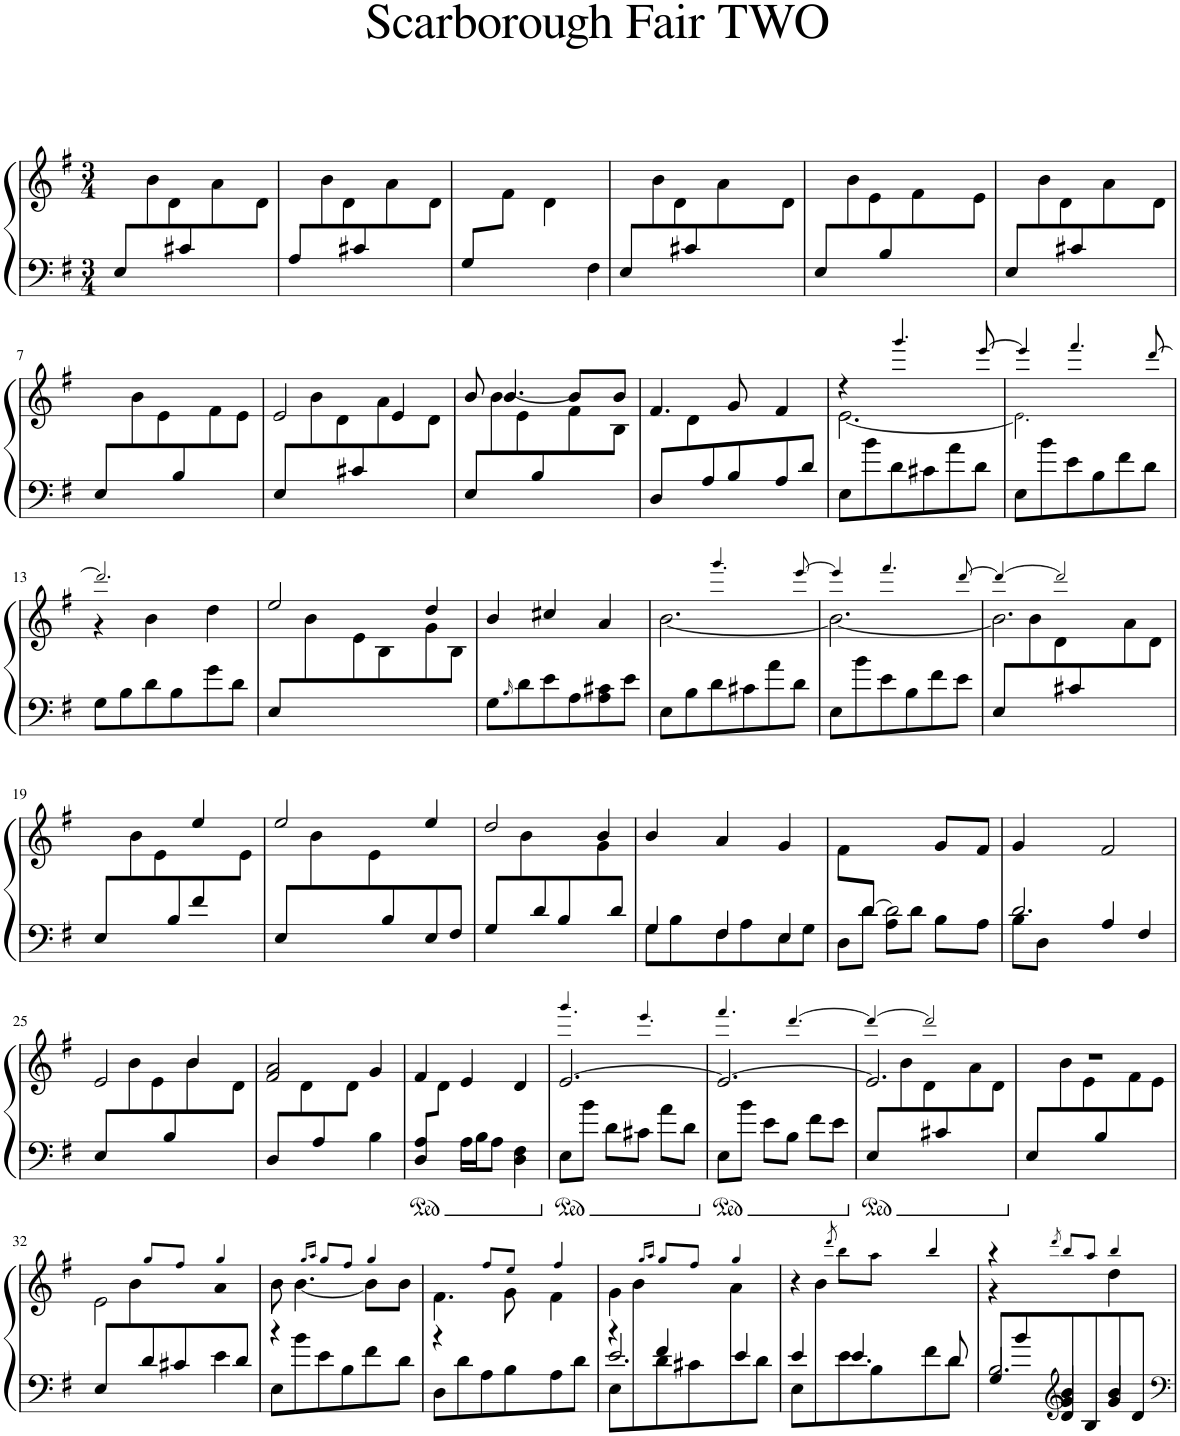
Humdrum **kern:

**kern	**kern
*part1	*part1
*staff2	*staff1
*I"Piano	*
*I'Pno.	*
*clefF4	*clefG2
*k[f#]	*k[f#]
*M3/4	*M3/4
=1	=1
*	*^
8E/L	2.ryy	8ryy
4ryy	.	8b\
.	.	8d\
8c#X/	.	8ryy
4ryy	.	8a\
.	.	8d\J
=2	=2	=2
8A/L	2.ryy	8ryy
4ryy	.	8b\
.	.	8d\
8c#X/	.	8ryy
4ryy	.	8a\
.	.	8d\J
=3	=3	=3
8G/L	2.ryy	8ryy
4.ryy	.	8f#\J
.	.	4d\
4F#\	.	4ryy
=4	=4	=4
8E/L	2.ryy	8ryy
4ryy	.	8b\
.	.	8d\
8c#X/	.	8ryy
4ryy	.	8a\
.	.	8d\J
=5	=5	=5
8E/L	2.ryy	8ryy
4ryy	.	8b\
.	.	8e\
8B/	.	8ryy
4ryy	.	8f#\
.	.	8e\J
=6	=6	=6
8E/L	2.ryy	8ryy
4ryy	.	8b\
.	.	8d\
8c#X/	.	8ryy
4ryy	.	8a\
.	.	8d\J
!!LO:LB:g=z	!!
=7	=7	=7
8E/L	2.ryy	8ryy
4ryy	.	8b\
.	.	8e\
8B/	.	8ryy
4ryy	.	8f#\
.	.	8e\J
=8	=8	=8
8E/L	2e/	8ryy
4ryy	.	8b\
.	.	8d\
8c#X/	.	8ryy
4ryy	4e/	8a\
.	.	8d\J
=9	=9	=9
8E/L	8b/	8ryy
4ryy	[4.b/	8b\
.	.	8e\
8B/	.	8ryy
4ryy	8b/L]	8f#\
.	8b/J	8B\J
=10	=10	=10
8D/L	4.f#/	8ryy
8ryy	.	8d\
8A/	.	2ryy
8B/	8g/	.
8A/	4f#/	.
8d/J	.	.
=11	=11	=11
8E\L	4r	[2.e\
8b\	.	.
8d\	4.ggg!/	.
8c#X\	.	.
8a\	.	.
8d\J	[8eee!/	.
=12	=12	=12
8E\L	4eee!/]	2.e!\]
8b\	.	.
8e\	4.fff#!/	.
8B\	.	.
8f#\	.	.
8d\J	[8ddd!/	.
!!LO:LB:g=z	!!
=13	=13	=13
8G\L	2.ddd!/]	4r
8B\	.	.
8d\	.	4b\
8B\	.	.
8g\	.	4dd\
8d\J	.	.
=14	=14	=14
8E/L	2ee/	8ryy
2ryy	.	8b\
.	.	8e\
.	.	8B\
.	4dd/	8g\
8ryy	.	8B\J
*	*v	*v
=15	=15
8G\L	4b/
16qB/	.
8d\	.
8e\	4cc#X/
8A\	.
8A\ 8c#X\	4a/
8e\J	.
=16	=16
*	*^
8E\L	[2.b\	4ryy
8B\	.	.
8d\	.	4.ggg!/
8c#X\	.	.
8a\	.	.
8d\J	.	[8eee!/
=17	=17	=17
8E\L	2.b\_	4eee!/]
8b\	.	.
8e\	.	4.fff#!/
8B\	.	.
8f#\	.	.
8e\J	.	[8ddd!/
=18	=18	=18
*	*	*^
8E/L	2.b\]	4ddd!/_	8ryy
4ryy	.	.	8b\
.	.	2ddd!/]	8d\
8c#X/	.	.	8ryy
4ryy	.	.	8a\
.	.	.	8d\J
*	*	*v	*v
!!LO:LB:g=z
=19	=19	=19
8E/L	2ryy	8ryy
4ryy	.	8b\
.	.	8e\
8B/	.	4ryy
8f#/	4ee/	.
8ryy	.	8e\J
=20	=20	=20
8E/L	2ee/	8ryy
4ryy	.	8b\
.	.	8e\
8B/	.	4.ryy
8E/	4ee/	.
8F#/J	.	.
=21	=21	=21
8G/L	2dd/	8ryy
8ryy	.	8b\
8d/	.	4ryy
8B/	.	.
8ryy	4b/	8g\
8d/J	.	8ryy
*	*v	*v
=22	=22
*^	*
8G\L	4G/	4b/
8B\	.	.
8F#\	4F#/	4a/
8A\	.	.
8E\	4E/	4g/
8G\J	.	.
=23	=23	=23
*	*	*^
8ryy	8D\L	2ryy	8f#\L
[8d/J	8d\J	.	2ryy
2d\]	8A\L	.	.
.	8d\J	.	.
.	8B\L	8g/L	.
.	8A\J	8f#/J	8ryy
=24	=24	=24	=24
8B\L	2.d/	4g/	2.ryy
8D\J	.	.	.
4A/	.	2f#/	.
4F#/	.	.	.
*v	*v	*	*
!!LO:LB:g=z	!!
=25	=25	=25
8E/L	2e/	8ryy
4ryy	.	8b\
.	.	8e\
8B/	.	8ryy
4ryy	4b/	8b\
.	.	8d\J
=26	=26	=26
8D/L	2f#/ 2a/	8ryy
8ryy	.	8d\
8A/	.	8ryy
8ryy	.	8d\J
4B\	4g/	4ryy
=27	=27	=27
8D/ 8A/L	4f#/	8ryy
8ryy	.	8d\J
16A\LL	4e/	2ryy
16B\J	.	.
8A\J	.	.
4D\ 4F#\	4d/	.
=28	=28	=28
8E\L	[2.e/	4.ggg!/
8b\J	.	.
8d\L	.	.
8c#X\J	.	4.eee!/
8a\L	.	.
8d\J	.	.
=29	=29	=29
8E\L	2.e/_	4.fff#!/
8b\J	.	.
8e\L	.	.
8B\J	.	[4.ddd!/
8f#\L	.	.
8e\J	.	.
*	*v	*v
=30	=30
*ped	*
*	*^
*	*	*^
8E/L	2.e/]	4ddd!/_	8ryy
4ryy	.	.	8b\
.	.	2ddd!/]	8d\
8c#X/	.	.	8ryy
4ryy	.	.	8a\
.	.	.	8d\J
*	*v	*v	*v
=31	=31
*	*Xped
*	*^
8E/L	2.r	8ryy
4ryy	.	8b\
.	.	8e\
8B/	.	8ryy
4ryy	.	8f#\
.	.	8e\J
!!LO:LB:g=z
=32	=32	=32
*^	*	*^
2ryy	8E/L	2e\	4ryy	8ryy
.	8ryy	.	.	8b\
.	8d/	.	8gg!/L	4ryy
.	8c#X/	.	8ff#!/J	.
4e\	8ryy	4ryy	4gg!/	8a
.	8d/J	.	.	8ryy
*v	*v	*	*	*
*	*	*v	*v
=33	=33	=33
8E\L	8b\	4r
8b\	[4.b\	.
.	.	16qgg/LL
.	.	16qaa/JJ
8e\	.	8gg!/L
8B\	.	8ff#!/J
8f#\	8b\L]	4gg!/
8d\J	8b\J	.
=34	=34	=34
8D\L	4.f#\	4r
8d\	.	.
8A\	.	8ff#!/L
8B\	8g\	8ee!/J
8A\	4f#\	4ff#!/
8d\J	.	.
=35	=35	=35
*^	*	*^
*	*^	*	*	*
4ryy	8E\L	2.e/	4g\	4r	8ryy
.	8ryy	.	.	.	8b\
.	.	.	.	16qgg/LL	.
.	.	.	.	16qaa/JJ	.
4f#/	8d\	.	2ryy	8gg!/L	4ryy
.	8c#X\	.	.	8ff#!/J	.
4e/	8ryy	.	.	4gg!/	8a\
.	8d\J	.	.	.	8ryy
*	*v	*v	*	*	*
*	*	*	*v	*v
=36	=36	=36	=36
8E\L	4e/	4r	8ryy
8ryy	.	.	8b\
.	.	8qddd/	.
8e\	4.e/	8bb!\L	2ryy
8B\	.	8aa!\J	.
8f#\	.	4bb!/	.
8d\J	8d/	.	.
=37	=37	=37	=37
*^	*^	*	*
4ryy	8G/L	2.B/	2ryy	4r	4r
.	8b/	.	.	.	.
*clefG2	*	*	*	*	*
.	.	.	.	8qddd/	.
4g/ 4b/	8d/	.	.	8bb!/L	4ryy
.	8B/	.	.	8aa!/J	.
4ryy	8g/	.	4b/	4bb!/	4dd\
.	8d/J	.	.	.	.
*v	*v	*v	*v	*	*
*	*v	*v
=	=
*-	*-
